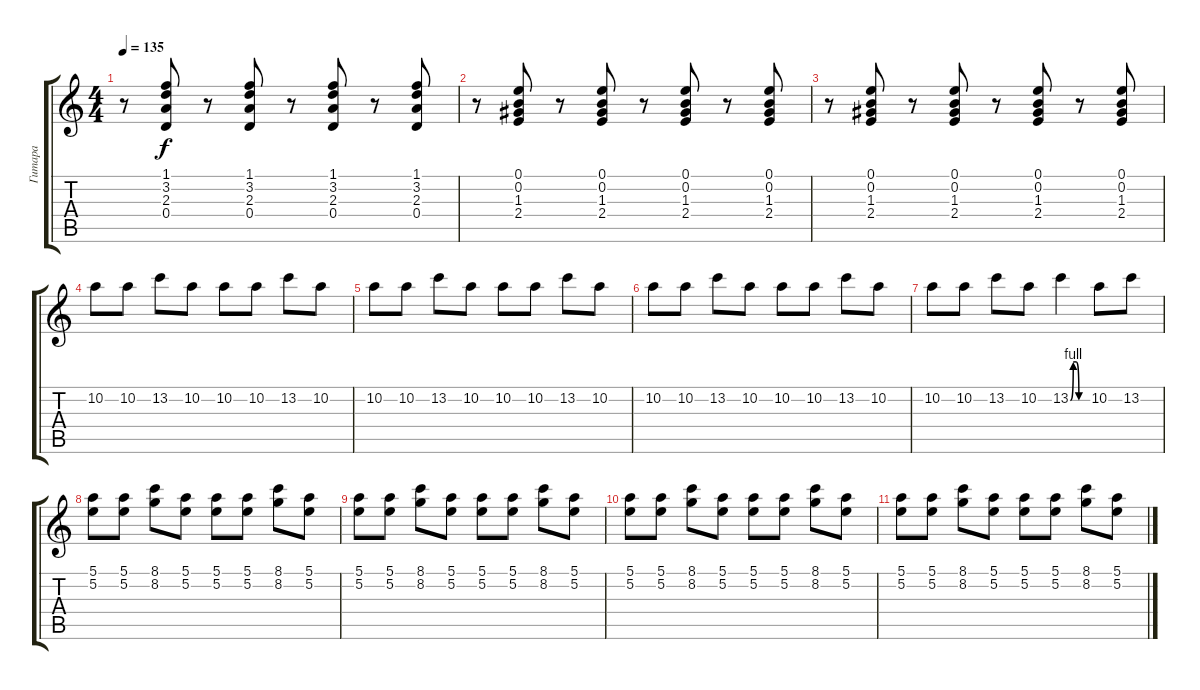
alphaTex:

\track ("Гитара" "Гитара") {instrument overdrivenguitar}
\staff {score tabs}
\tuning (E4 B3 G3 D3 A2 E2) {hide}
\ts (4 4)
\tempo 135
\clef g2
\ks c
r.8{dy f} (1.1 3.2 2.3 0.4).8 r.8 (1.1 3.2 2.3 0.4).8 r.8 (1.1 3.2 2.3 0.4).8 r.8 (1.1 3.2 2.3 0.4).8 |
r.8 (0.1 0.2 1.3 2.4).8 r.8 (0.1 0.2 1.3 2.4).8 r.8 (0.1 0.2 1.3 2.4).8 r.8 (0.1 0.2 1.3 2.4).8 |
r.8 (0.1 0.2 1.3 2.4).8 r.8 (0.1 0.2 1.3 2.4).8 r.8 (0.1 0.2 1.3 2.4).8 r.8 (0.1 0.2 1.3 2.4).8 |
10.2.8 10.2.8 13.2.8 10.2.8 10.2.8 10.2.8 13.2.8 10.2.8 |
10.2.8 10.2.8 13.2.8 10.2.8 10.2.8 10.2.8 13.2.8 10.2.8 |
10.2.8 10.2.8 13.2.8 10.2.8 10.2.8 10.2.8 13.2.8 10.2.8 |
10.2.8 10.2.8 13.2.8 10.2.8 13.2{be (custom 0 0 10 4 20 4 30 0 60 0)}.4 10.2.8 13.2.8 |
(5.1 5.2).8 (5.1 5.2).8 (8.1 8.2).8 (5.1 5.2).8 (5.1 5.2).8 (5.1 5.2).8 (8.1 8.2).8 (5.1 5.2).8 |
(5.1 5.2).8 (5.1 5.2).8 (8.1 8.2).8 (5.1 5.2).8 (5.1 5.2).8 (5.1 5.2).8 (8.1 8.2).8 (5.1 5.2).8 |
(5.1 5.2).8 (5.1 5.2).8 (8.1 8.2).8 (5.1 5.2).8 (5.1 5.2).8 (5.1 5.2).8 (8.1 8.2).8 (5.1 5.2).8 |
(5.1 5.2).8 (5.1 5.2).8 (8.1 8.2).8 (5.1 5.2).8 (5.1 5.2).8 (5.1 5.2).8 (8.1 8.2).8 (5.1 5.2).8
